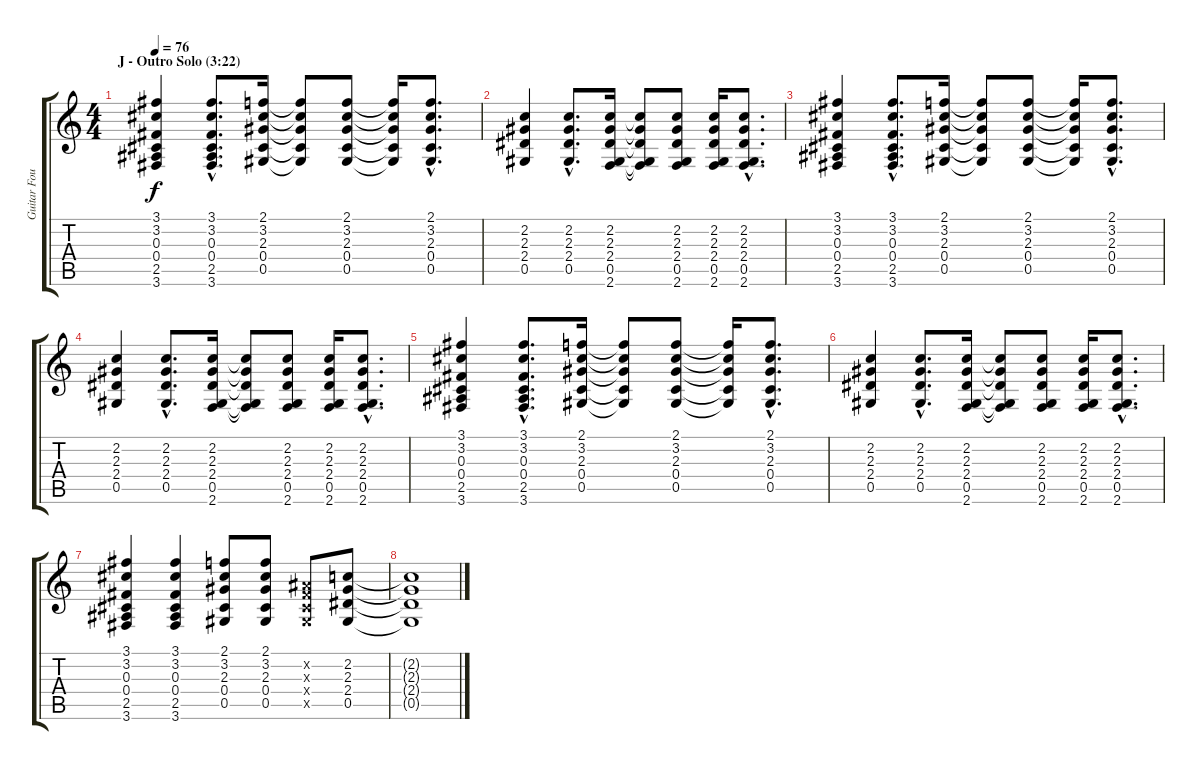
\track ("Guitar Four" "Guitar Fou") {instrument electricguitarclean}
\staff {score tabs}
\tuning (Eb4 Bb3 Gb3 Db3 Ab2 Eb2) {hide}
\ts (4 4)
\section ("" "J - Outro Solo (3:22)")
\tempo 76
\clef g2
\ks c
(3.1 3.2 0.3 0.4 2.5 3.6).4{dy f} (3.1{hac} 3.2{hac} 0.3{hac} 0.4{hac} 2.5{hac} 3.6{hac}).8{d} (2.1 3.2 2.3 0.4 0.5).16 (2.1{t} 3.2{t} 2.3{t} 0.4{t} 0.5{t}).8 (2.1 3.2 2.3 0.4 0.5).8 (2.1{t} 3.2{t} 2.3{t} 0.4{t} 0.5{t}).16 (2.1{hac} 3.2{hac} 2.3{hac} 0.4{hac} 0.5{hac}).8{d} |
(2.2 2.3 2.4 0.5).4 (2.2{hac} 2.3{hac} 2.4{hac} 0.5{hac}).8{d} (2.2 2.3 2.4 0.5 2.6).16 (2.2{t} 2.3{t} 2.4{t} 0.5{t} 2.6{t}).8 (2.2 2.3 2.4 0.5 2.6).8 (2.2 2.3 2.4 0.5 2.6).16 (2.2{hac} 2.3{hac} 2.4{hac} 0.5{hac} 2.6{hac}).8{d} |
(3.1 3.2 0.3 0.4 2.5 3.6).4 (3.1{hac} 3.2{hac} 0.3{hac} 0.4{hac} 2.5{hac} 3.6{hac}).8{d} (2.1 3.2 2.3 0.4 0.5).16 (2.1{t} 3.2{t} 2.3{t} 0.4{t} 0.5{t}).8 (2.1 3.2 2.3 0.4 0.5).8 (2.1{t} 3.2{t} 2.3{t} 0.4{t} 0.5{t}).16 (2.1{hac} 3.2{hac} 2.3{hac} 0.4{hac} 0.5{hac}).8{d} |
(2.2 2.3 2.4 0.5).4 (2.2{hac} 2.3{hac} 2.4{hac} 0.5{hac}).8{d} (2.2 2.3 2.4 0.5 2.6).16 (2.2{t} 2.3{t} 2.4{t} 0.5{t} 2.6{t}).8 (2.2 2.3 2.4 0.5 2.6).8 (2.2 2.3 2.4 0.5 2.6).16 (2.2{hac} 2.3{hac} 2.4{hac} 0.5{hac} 2.6{hac}).8{d} |
(3.1 3.2 0.3 0.4 2.5 3.6).4 (3.1{hac} 3.2{hac} 0.3{hac} 0.4{hac} 2.5{hac} 3.6{hac}).8{d} (2.1 3.2 2.3 0.4 0.5).16 (2.1{t} 3.2{t} 2.3{t} 0.4{t} 0.5{t}).8 (2.1 3.2 2.3 0.4 0.5).8 (2.1{t} 3.2{t} 2.3{t} 0.4{t} 0.5{t}).16 (2.1{hac} 3.2{hac} 2.3{hac} 0.4{hac} 0.5{hac}).8{d} |
(2.2 2.3 2.4 0.5).4 (2.2{hac} 2.3{hac} 2.4{hac} 0.5{hac}).8{d} (2.2 2.3 2.4 0.5 2.6).16 (2.2{t} 2.3{t} 2.4{t} 0.5{t} 2.6{t}).8 (2.2 2.3 2.4 0.5 2.6).8 (2.2 2.3 2.4 0.5 2.6).16 (2.2{hac} 2.3{hac} 2.4{hac} 0.5{hac} 2.6{hac}).8{d} |
(3.1 3.2 0.3 0.4 2.5 3.6).4 (3.1 3.2 0.3 0.4 2.5 3.6).4 (2.1 3.2 2.3 0.4 0.5).8 (2.1 3.2 2.3 0.4 0.5).8 (0.2{x} 0.3{x} 0.4{x} 0.5{x}).8 (2.2 2.3 2.4 0.5).8 |
(2.2{t} 2.3{t} 2.4{t} 0.5{t}).1
